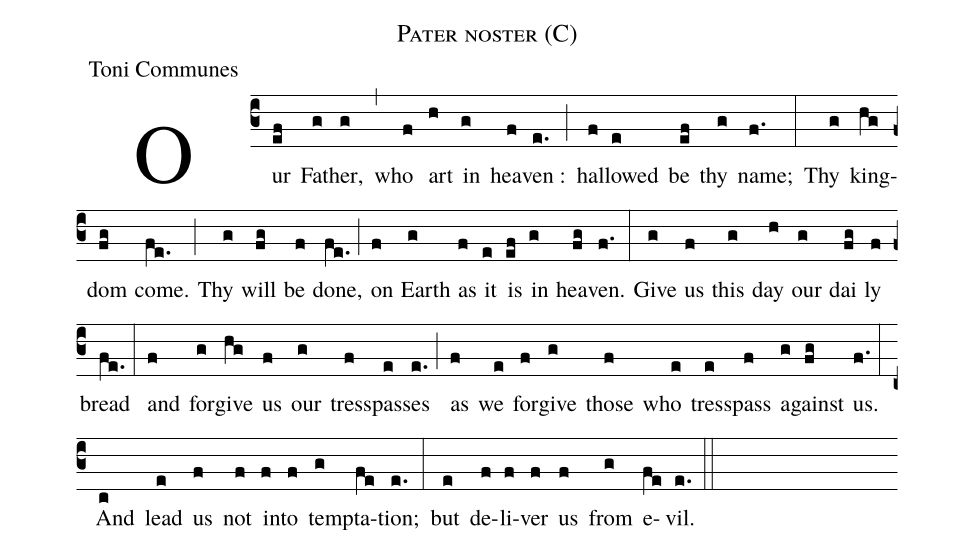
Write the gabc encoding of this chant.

name:Pater noster (C);
office-part:Toni Communes;
%%
(c3) Our(ef) Fa(g)ther,(g) (,)
who(f) art(h) in(g) hea(f)ven :(e.) (;)
hal(f)lowed(e) be(ef) thy(g) name;(f.) (:)
Thy(g) king(hg)dom(fg) come.(fe.)
(;) Thy(g) will(fg) be(f) done,(fe.) (;)
on(f) Earth(g) as(f) it(e) is(ef) in(g) hea(fg)ven.(f.) (:)
Give(g) us(f) this(g) day(h) our(g) dai(fg) ly(f) bread(fe.)(:)
and(f) for(g)give(hg) us(f) our(g) tress(f)pass(e)es(e.)(;)
as(f) we(e) for(f)give(g) those(f) who(e) tress(e)pass(f) a(g)gainst(fg) us.(f.) (:)
And(c) lead(e) us(f) not(f) in(f)to(f) temp(g)ta(fe)tion;(e.) (:)
but(e) de(f)li(f)ver(f) us(f) from(g) e(fe)vil.(e.) (::)
